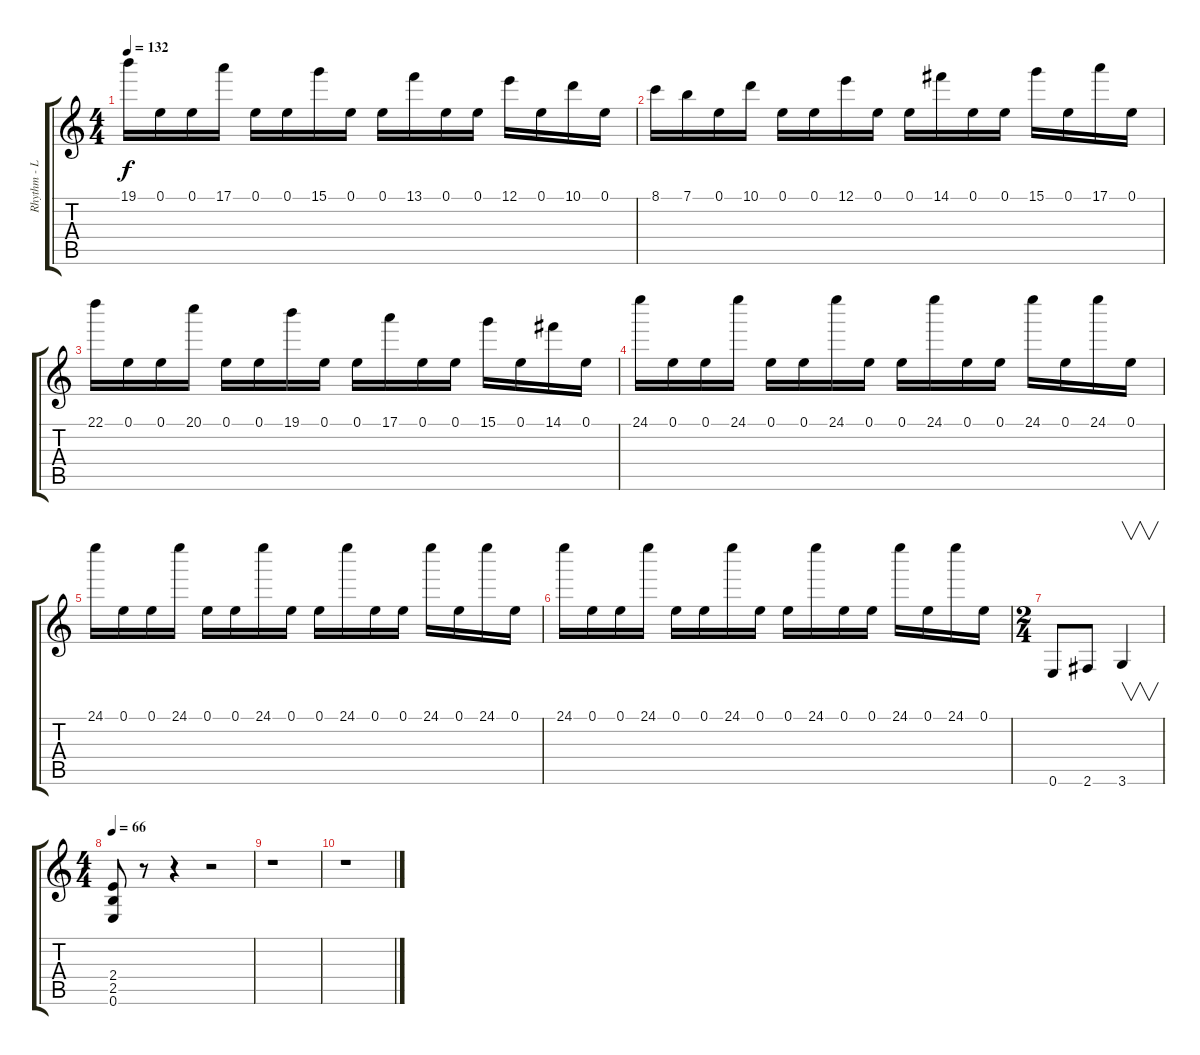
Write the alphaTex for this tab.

\track ("Rhythm - Lead Guitar" "Rhythm - L") {instrument distortionguitar}
\staff {score tabs}
\tuning (E4 B3 G3 D3 A2 E2) {hide}
\ts (4 4)
\tempo 132
\clef g2
\ks c
19.1.16{dy f} 0.1.16 0.1.16 17.1.16 0.1.16 0.1.16 15.1.16 0.1.16 0.1.16 13.1.16 0.1.16 0.1.16 12.1.16 0.1.16 10.1.16 0.1.16 |
8.1.16 7.1.16 0.1.16 10.1.16 0.1.16 0.1.16 12.1.16 0.1.16 0.1.16 14.1.16 0.1.16 0.1.16 15.1.16 0.1.16 17.1.16 0.1.16 |
22.1.16 0.1.16 0.1.16 20.1.16 0.1.16 0.1.16 19.1.16 0.1.16 0.1.16 17.1.16 0.1.16 0.1.16 15.1.16 0.1.16 14.1.16 0.1.16 |
24.1.16 0.1.16 0.1.16 24.1.16 0.1.16 0.1.16 24.1.16 0.1.16 0.1.16 24.1.16 0.1.16 0.1.16 24.1.16 0.1.16 24.1.16 0.1.16 |
24.1.16 0.1.16 0.1.16 24.1.16 0.1.16 0.1.16 24.1.16 0.1.16 0.1.16 24.1.16 0.1.16 0.1.16 24.1.16 0.1.16 24.1.16 0.1.16 |
24.1.16 0.1.16 0.1.16 24.1.16 0.1.16 0.1.16 24.1.16 0.1.16 0.1.16 24.1.16 0.1.16 0.1.16 24.1.16 0.1.16 24.1.16 0.1.16 |
\ts (2 4)
0.6.8 2.6.8 3.6.4{v} |
\ts (4 4)
\tempo 66
(2.4 2.5 0.6).8 r.8 r.4 r.2 |
r.1 |
r.1
